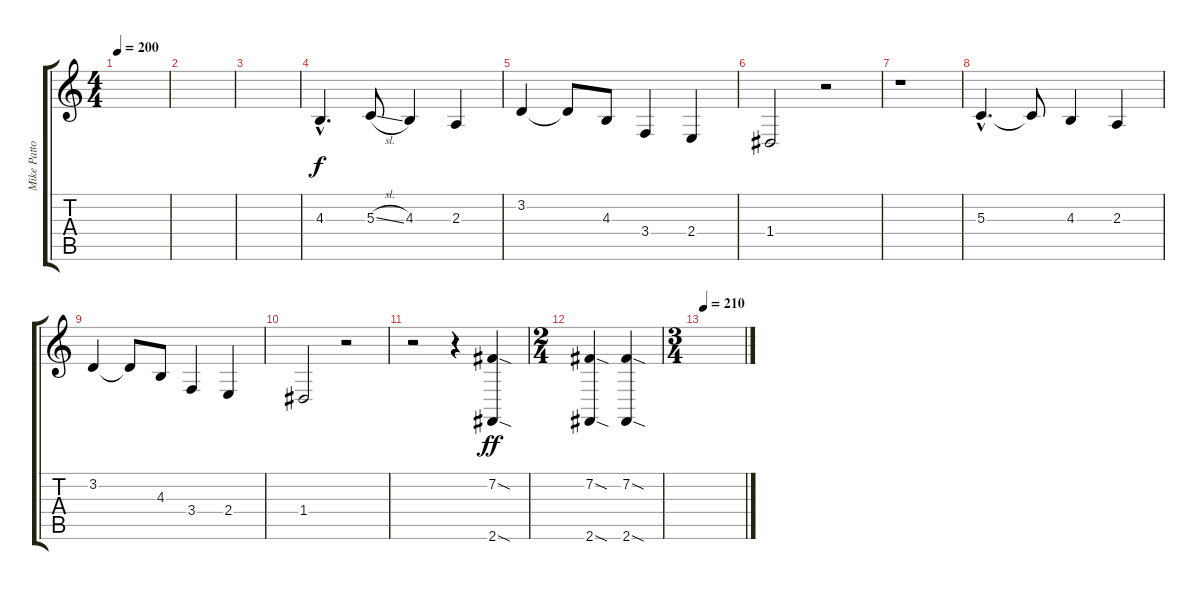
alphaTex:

\track ("Mike Patton - Voice" "Mike Patto") {instrument lead6voice}
\staff {score tabs}
\tuning (E4 B3 G3 D3 A2 E2) {hide}
\ts (4 4)
\tempo 200
\clef g2
\ks c
|
|
|
4.3{hac}.4{d} 5.3{sl}.8 4.3.4 2.3.4 |
3.2.4 3.2{t}.8 4.3.8 3.4.4 2.4.4 |
1.4.2 r.2 |
r.1 |
5.3{hac}.4{d} 5.3{t}.8 4.3.4 2.3.4 |
3.2.4 3.2{t}.8 4.3.8 3.4.4 2.4.4 |
1.4.2 r.2 |
r.2 r.4 (7.2{sod} 2.6{sod}).4{dy ff} |
\ts (2 4)
(7.2{sod} 2.6{sod}).4 (7.2{sod} 2.6{sod}).4 |
\ts (3 4)
\tempo 210
